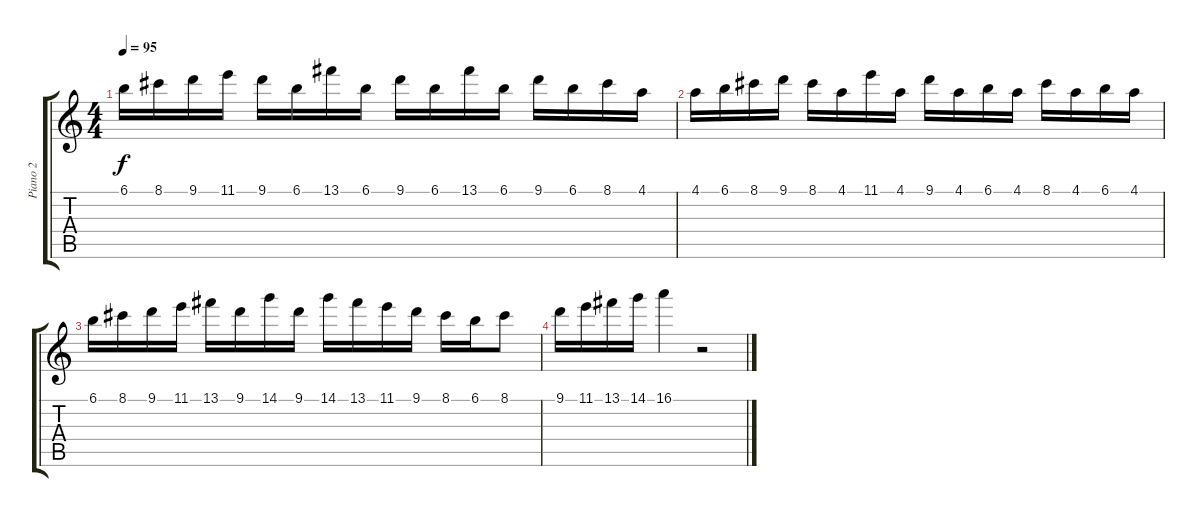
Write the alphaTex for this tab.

\track ("Piano 2" "Piano 2") {instrument acousticgrandpiano}
\staff {score tabs}
\tuning (F5 C5 Ab4 Eb4 Bb3 F3) {hide}
\ts (4 4)
\tempo 95
\clef g2
\ks c
6.1.16{dy f} 8.1.16 9.1.16 11.1.16 9.1.16 6.1.16 13.1.16 6.1.16 9.1.16 6.1.16 13.1.16 6.1.16 9.1.16 6.1.16 8.1.16 4.1.16 |
4.1.16 6.1.16 8.1.16 9.1.16 8.1.16 4.1.16 11.1.16 4.1.16 9.1.16 4.1.16 6.1.16 4.1.16 8.1.16 4.1.16 6.1.16 4.1.16 |
6.1.16 8.1.16 9.1.16 11.1.16 13.1.16 9.1.16 14.1.16 9.1.16 14.1.16 13.1.16 11.1.16 9.1.16 8.1.16 6.1.16 8.1.8 |
9.1.16 11.1.16 13.1.16 14.1.16 16.1.4 r.2
